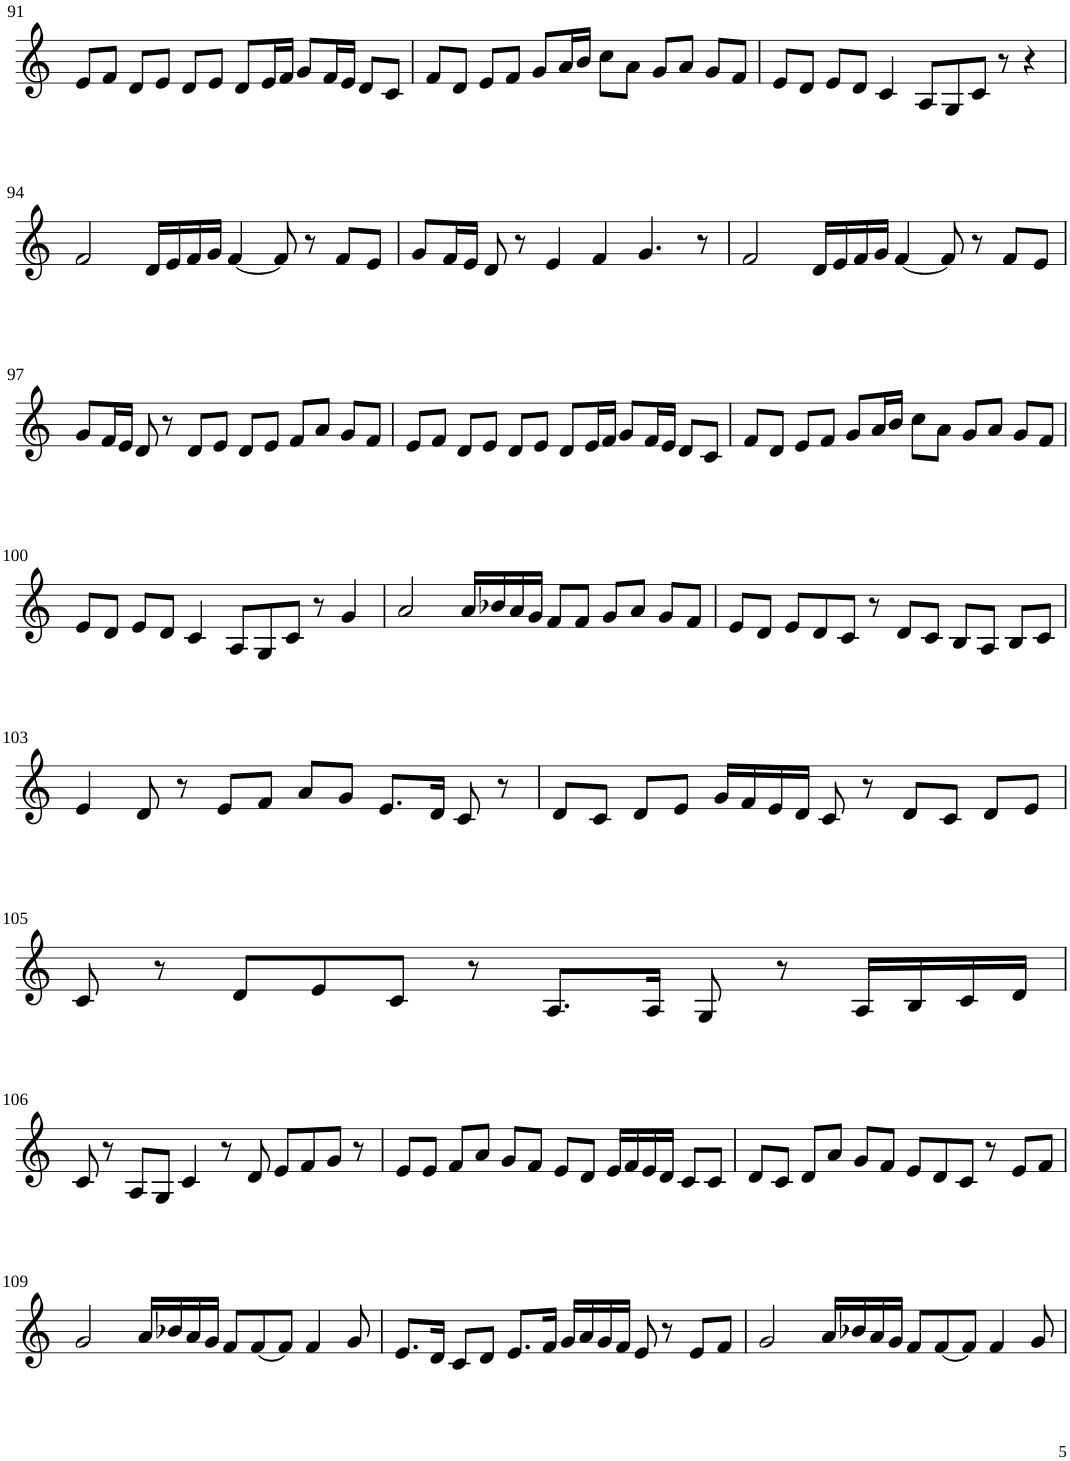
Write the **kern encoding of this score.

**kern
*part1
*staff1
*I"Violin
!!LO:PB:g=z
*clefG2
*k[]
*M6/4
=91
8e/L
8f/J
8d/L
8e/J
8d/L
8e/J
8d/L
16e/L
16f/JJ
8g/L
16f/L
16e/JJ
8d/L
8c/J
=92
8f/L
8d/J
8e/L
8f/J
8g/L
16a/L
16b/JJ
8cc\L
8a\J
8g/L
8a/J
8g/L
8f/J
=93
8e/L
8d/J
8e/L
8d/J
4c/
8A/L
8G/
8c/J
8r
4r
!!LO:LB:g=z
=94
2f/
16d/LL
16e/
16f/
16g/JJ
[4f/
8f/]
8r
8f/L
8e/J
=95
8g/L
16f/L
16e/JJ
8d/
8r
4e/
4f/
4.g/
8r
=96
2f/
16d/LL
16e/
16f/
16g/JJ
[4f/
8f/]
8r
8f/L
8e/J
!!LO:LB:g=z
=97
8g/L
16f/L
16e/JJ
8d/
8r
8d/L
8e/J
8d/L
8e/J
8f/L
8a/J
8g/L
8f/J
=98
8e/L
8f/J
8d/L
8e/J
8d/L
8e/J
8d/L
16e/L
16f/JJ
8g/L
16f/L
16e/JJ
8d/L
8c/J
=99
8f/L
8d/J
8e/L
8f/J
8g/L
16a/L
16b/JJ
8cc\L
8a\J
8g/L
8a/J
8g/L
8f/J
!!LO:LB:g=z
=100
8e/L
8d/J
8e/L
8d/J
4c/
8A/L
8G/
8c/J
8r
4g/
=101
2a/
16a/LL
16b-X/
16a/
16g/JJ
8f/L
8f/J
8g/L
8a/J
8g/L
8f/J
=102
8e/L
8d/J
8e/L
8d/
8c/J
8r
8d/L
8c/J
8B/L
8A/J
8B/L
8c/J
!!LO:LB:g=z
=103
4e/
8d/
8r
8e/L
8f/J
8a/L
8g/J
8.e/L
16d/Jk
8c/
8r
=104
8d/L
8c/J
8d/L
8e/J
16g/LL
16f/
16e/
16d/JJ
8c/
8r
8d/L
8c/J
8d/L
8e/J
!!LO:LB:g=z
=105
8c/
8r
8d/L
8e/
8c/J
8r
8.A/L
16A/Jk
8G/
8r
16A/LL
16B/
16c/
16d/JJ
!!LO:LB:g=z
=106
8c/
8r
8A/L
8G/J
4c/
8r
8d/
8e/L
8f/
8g/J
8r
=107
8e/L
8e/J
8f/L
8a/J
8g/L
8f/J
8e/L
8d/J
16e/LL
16f/
16e/
16d/JJ
8c/L
8c/J
=108
8d/L
8c/J
8d/L
8a/J
8g/L
8f/J
8e/L
8d/
8c/J
8r
8e/L
8f/J
!!LO:LB:g=z
=109
2g/
16a/LL
16b-X/
16a/
16g/JJ
8f/L
[8f/
8f/J]
4f/
8g/
=110
8.e/L
16d/Jk
8c/L
8d/J
8.e/L
16f/Jk
16g/LL
16a/
16g/
16f/JJ
8e/
8r
8e/L
8f/J
=111
2g/
16a/LL
16b-X/
16a/
16g/JJ
8f/L
[8f/
8f/J]
4f/
8g/
=
*-
